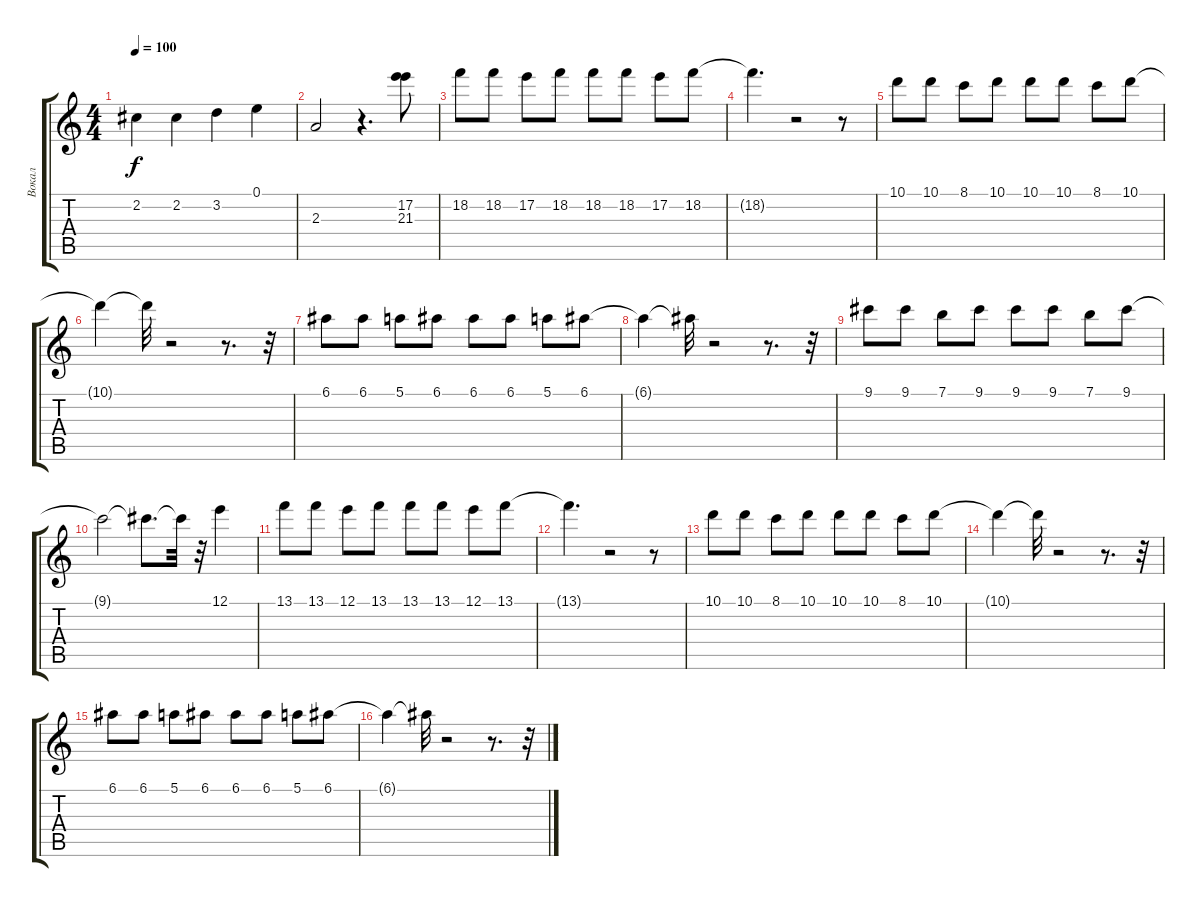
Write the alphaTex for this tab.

\track ("Вокал" "Вокал") {instrument overdrivenguitar}
\staff {score tabs}
\tuning (E4 B3 G3 D3 A2 E2) {hide}
\ts (4 4)
\tempo 100
\clef g2
\ks c
2.2.4{dy f} 2.2.4 3.2.4 0.1.4 |
2.3.2 r.4{d} (17.2 21.3).8 |
18.2.8 18.2.8 17.2.8 18.2.8 18.2.8 18.2.8 17.2.8 18.2.8 |
18.2{t}.4{d} r.2 r.8 |
10.1.8 10.1.8 8.1.8 10.1.8 10.1.8 10.1.8 8.1.8 10.1.8 |
10.1{t}.4 10.1{t}.32 r.2 r.8{d} r.32 |
6.1.8 6.1.8 5.1.8 6.1.8 6.1.8 6.1.8 5.1.8 6.1.8 |
6.1{t}.4 6.1{t}.32 r.2 r.8{d} r.32 |
9.1.8 9.1.8 7.1.8 9.1.8 9.1.8 9.1.8 7.1.8 9.1.8 |
9.1{t}.2 9.1{t}.8{d} 9.1{t}.32 r.32 12.1.4 |
13.1.8 13.1.8 12.1.8 13.1.8 13.1.8 13.1.8 12.1.8 13.1.8 |
13.1{t}.4{d} r.2 r.8 |
10.1.8 10.1.8 8.1.8 10.1.8 10.1.8 10.1.8 8.1.8 10.1.8 |
10.1{t}.4 10.1{t}.32 r.2 r.8{d} r.32 |
6.1.8 6.1.8 5.1.8 6.1.8 6.1.8 6.1.8 5.1.8 6.1.8 |
6.1{t}.4 6.1{t}.32 r.2 r.8{d} r.32
